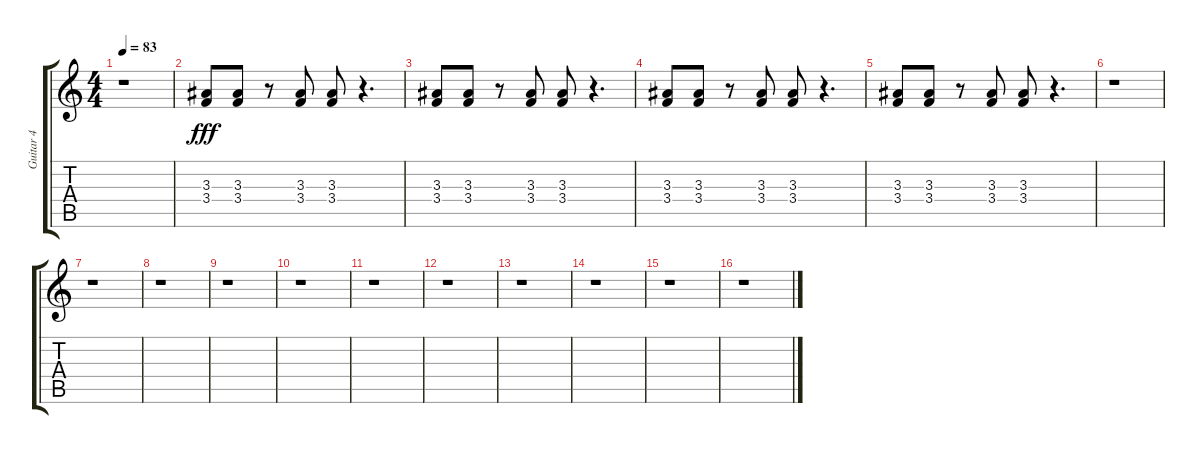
\track ("Guitar 4" "Guitar 4") {instrument distortionguitar}
\staff {score tabs}
\tuning (E4 B3 G3 D3 A2 E2) {hide}
\ts (4 4)
\tempo 83
\clef g2
\ks c
r.1{dy fff} |
(3.3 3.4).8 (3.3 3.4).8 r.8 (3.3 3.4).8 (3.3 3.4).8 r.4{d} |
(3.3 3.4).8 (3.3 3.4).8 r.8 (3.3 3.4).8 (3.3 3.4).8 r.4{d} |
(3.3 3.4).8 (3.3 3.4).8 r.8 (3.3 3.4).8 (3.3 3.4).8 r.4{d} |
(3.3 3.4).8 (3.3 3.4).8 r.8 (3.3 3.4).8 (3.3 3.4).8 r.4{d} |
r.1 |
r.1 |
r.1 |
r.1 |
r.1 |
r.1 |
r.1 |
r.1 |
r.1 |
r.1 |
r.1
